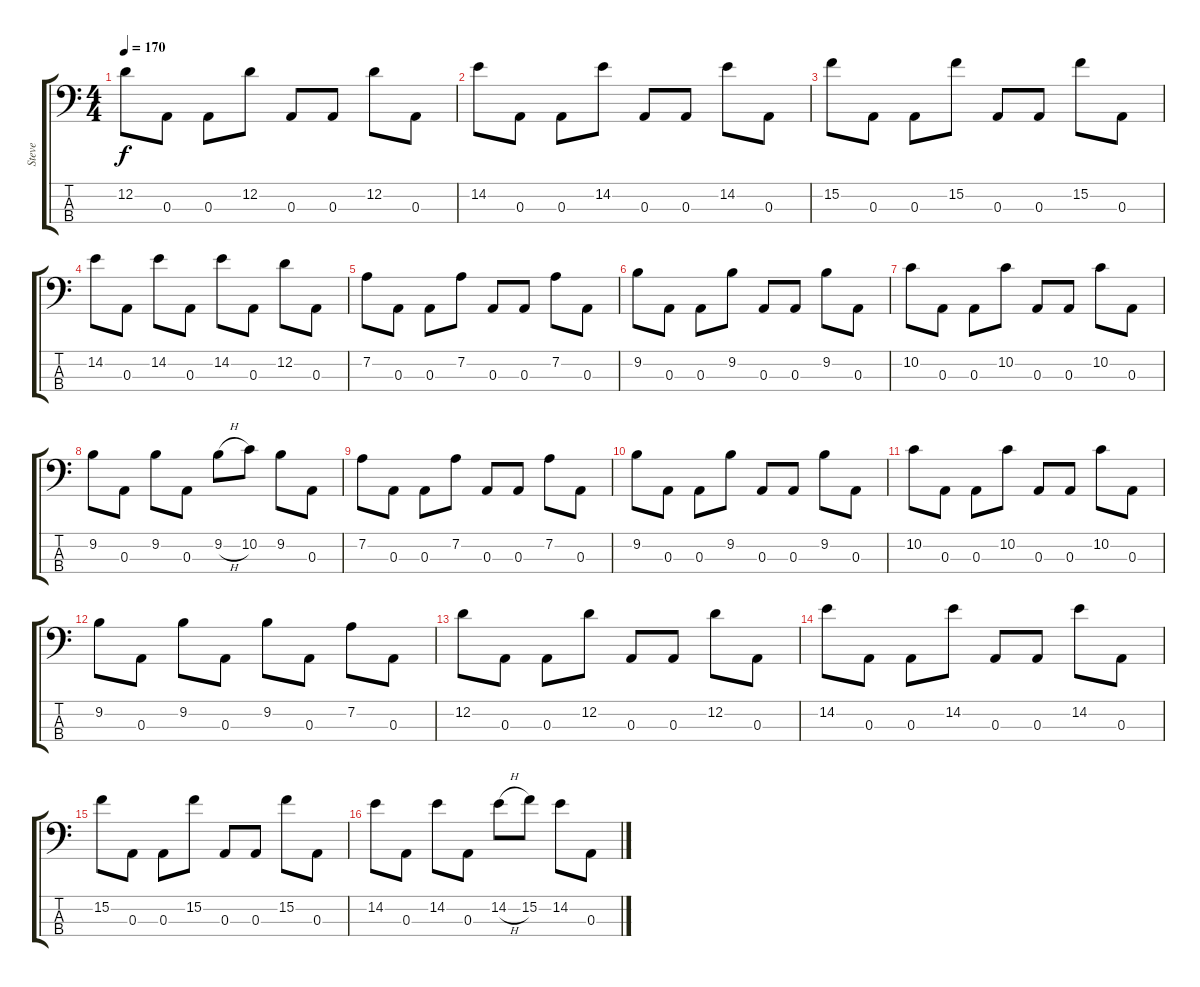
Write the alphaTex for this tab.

\track ("Steve" "Steve") {instrument electricbassfinger}
\staff {score tabs}
\tuning (G2 D2 A1 E1) {hide}
\ts (4 4)
\tempo 170
\clef f4
\ks c
12.2.8{dy f} 0.3.8 0.3.8 12.2.8 0.3.8 0.3.8 12.2.8 0.3.8 |
14.2.8 0.3.8 0.3.8 14.2.8 0.3.8 0.3.8 14.2.8 0.3.8 |
15.2.8 0.3.8 0.3.8 15.2.8 0.3.8 0.3.8 15.2.8 0.3.8 |
14.2.8 0.3.8 14.2.8 0.3.8 14.2.8 0.3.8 12.2.8 0.3.8 |
7.2.8 0.3.8 0.3.8 7.2.8 0.3.8 0.3.8 7.2.8 0.3.8 |
9.2.8 0.3.8 0.3.8 9.2.8 0.3.8 0.3.8 9.2.8 0.3.8 |
10.2.8 0.3.8 0.3.8 10.2.8 0.3.8 0.3.8 10.2.8 0.3.8 |
9.2.8 0.3.8 9.2.8 0.3.8 9.2{h}.8 10.2.8 9.2.8 0.3.8 |
7.2.8 0.3.8 0.3.8 7.2.8 0.3.8 0.3.8 7.2.8 0.3.8 |
9.2.8 0.3.8 0.3.8 9.2.8 0.3.8 0.3.8 9.2.8 0.3.8 |
10.2.8 0.3.8 0.3.8 10.2.8 0.3.8 0.3.8 10.2.8 0.3.8 |
9.2.8 0.3.8 9.2.8 0.3.8 9.2.8 0.3.8 7.2.8 0.3.8 |
12.2.8 0.3.8 0.3.8 12.2.8 0.3.8 0.3.8 12.2.8 0.3.8 |
14.2.8 0.3.8 0.3.8 14.2.8 0.3.8 0.3.8 14.2.8 0.3.8 |
15.2.8 0.3.8 0.3.8 15.2.8 0.3.8 0.3.8 15.2.8 0.3.8 |
14.2.8 0.3.8 14.2.8 0.3.8 14.2{h}.8 15.2.8 14.2.8 0.3.8
